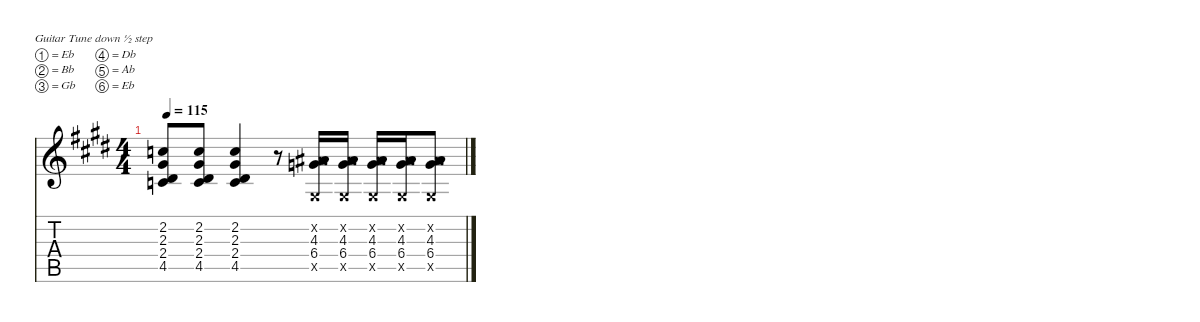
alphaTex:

\defaultSystemsLayout 4
\hideDynamics
\bracketExtendMode nobrackets
\singleTrackTrackNamePolicy hidden
\multiTrackTrackNamePolicy hidden
\otherSystemsTrackNameOrientation horizontal
\track ("Clean Gtr" "el.guit.") {defaultSystemsLayout 4 instrument overdrivenguitar}
\staff {score tabs}
\tuning (Eb4 Bb3 Gb3 Db3 Ab2 Eb2)
\ts (4 4)
\tempo 115
\clef g2
\ks c#minor
(2.2{acc forcenatural} 2.3{acc #} 2.4{acc #} 4.5{acc forcenatural}).8{dy f beam Up} (2.2{acc forcenatural} 2.3{acc #} 2.4{acc #} 4.5{acc forcenatural}).8{beam Up} (2.2{acc forcenatural} 2.3{acc #} 2.4{acc #} 4.5{acc forcenatural}).4{beam Up} r.8{beam Up} (0.2{x acc #} 4.3{acc #} 6.4{acc forcenatural} 0.5{x acc #}).16{beam Up} (0.2{x acc #} 4.3{acc #} 6.4{acc forcenatural} 0.5{x acc #}).16{beam Up} (0.2{x acc #} 4.3{acc #} 6.4{acc forcenatural} 0.5{x acc #}).16{beam Up} (0.2{x acc #} 4.3{acc #} 6.4{acc forcenatural} 0.5{x acc #}).16{beam Up} (0.2{x acc #} 4.3{acc #} 6.4{acc forcenatural} 0.5{x acc #}).8{beam Up}
